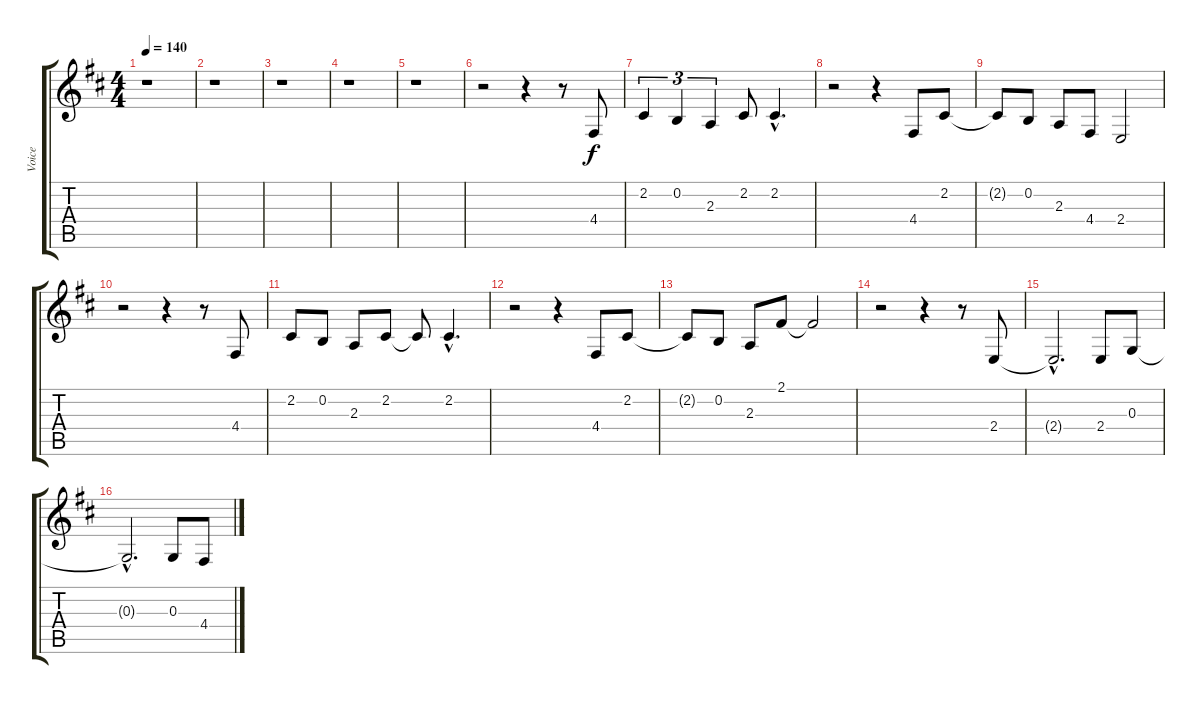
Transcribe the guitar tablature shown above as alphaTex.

\track ("Voice" "Voice") {instrument fiddle}
\staff {score tabs}
\tuning (E4 B3 G3 D3 A2 E2) {hide}
\ts (4 4)
\tempo 140
\clef g2
\ks d
r.1{dy f} |
r.1 |
r.1 |
r.1 |
r.1 |
r.2 r.4 r.8 4.4.8 |
2.2.4{tu (3 2)} 0.2.4{tu (3 2)} 2.3.4{tu (3 2)} 2.2.8 2.2{hac}.4{d} |
r.2 r.4 4.4.8 2.2.8 |
2.2{t}.8 0.2.8 2.3.8 4.4.8 2.4.2 |
r.2 r.4 r.8 4.4.8 |
2.2.8 0.2.8 2.3.8 2.2.8 2.2{t}.8 2.2{hac}.4{d} |
r.2 r.4 4.4.8 2.2.8 |
2.2{t}.8 0.2.8 2.3.8 2.1.8 2.1{t}.2 |
r.2 r.4 r.8 2.4.8 |
2.4{hac t}.2{d} 2.4.8 0.3.8 |
0.3{hac t}.2{d} 0.3.8 4.4.8
